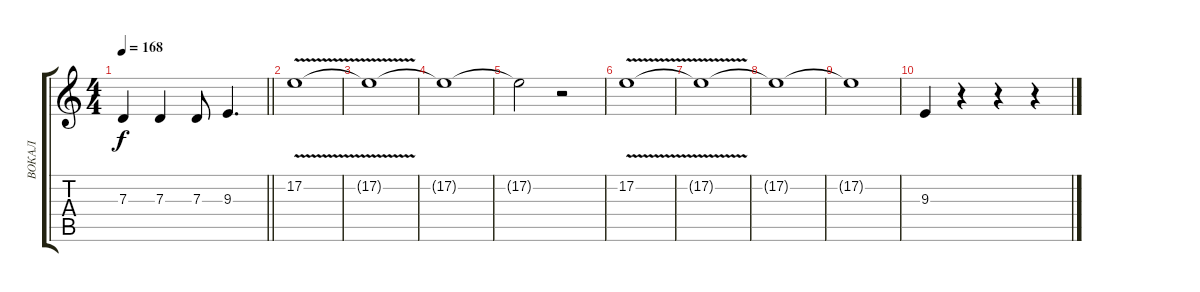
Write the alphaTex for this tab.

\track ("ВОКАЛ" "ВОКАЛ") {instrument oboe}
\staff {score tabs}
\tuning (E4 B3 G3 D3 A2 E2) {hide}
\ts (4 4)
\tempo 168
\clef g2
\barLineRight lightlight
\ks c
7.3.4{dy f} 7.3.4 7.3.8 9.3.4{d} |
\section ("" "")
17.2{v}.1 |
17.2{t}.1 |
17.2{t}.1 |
17.2{t}.2 r.2 |
17.2{v}.1 |
17.2{t}.1 |
17.2{t}.1 |
17.2{t}.1 |
9.3.4 r.4 r.4 r.4
